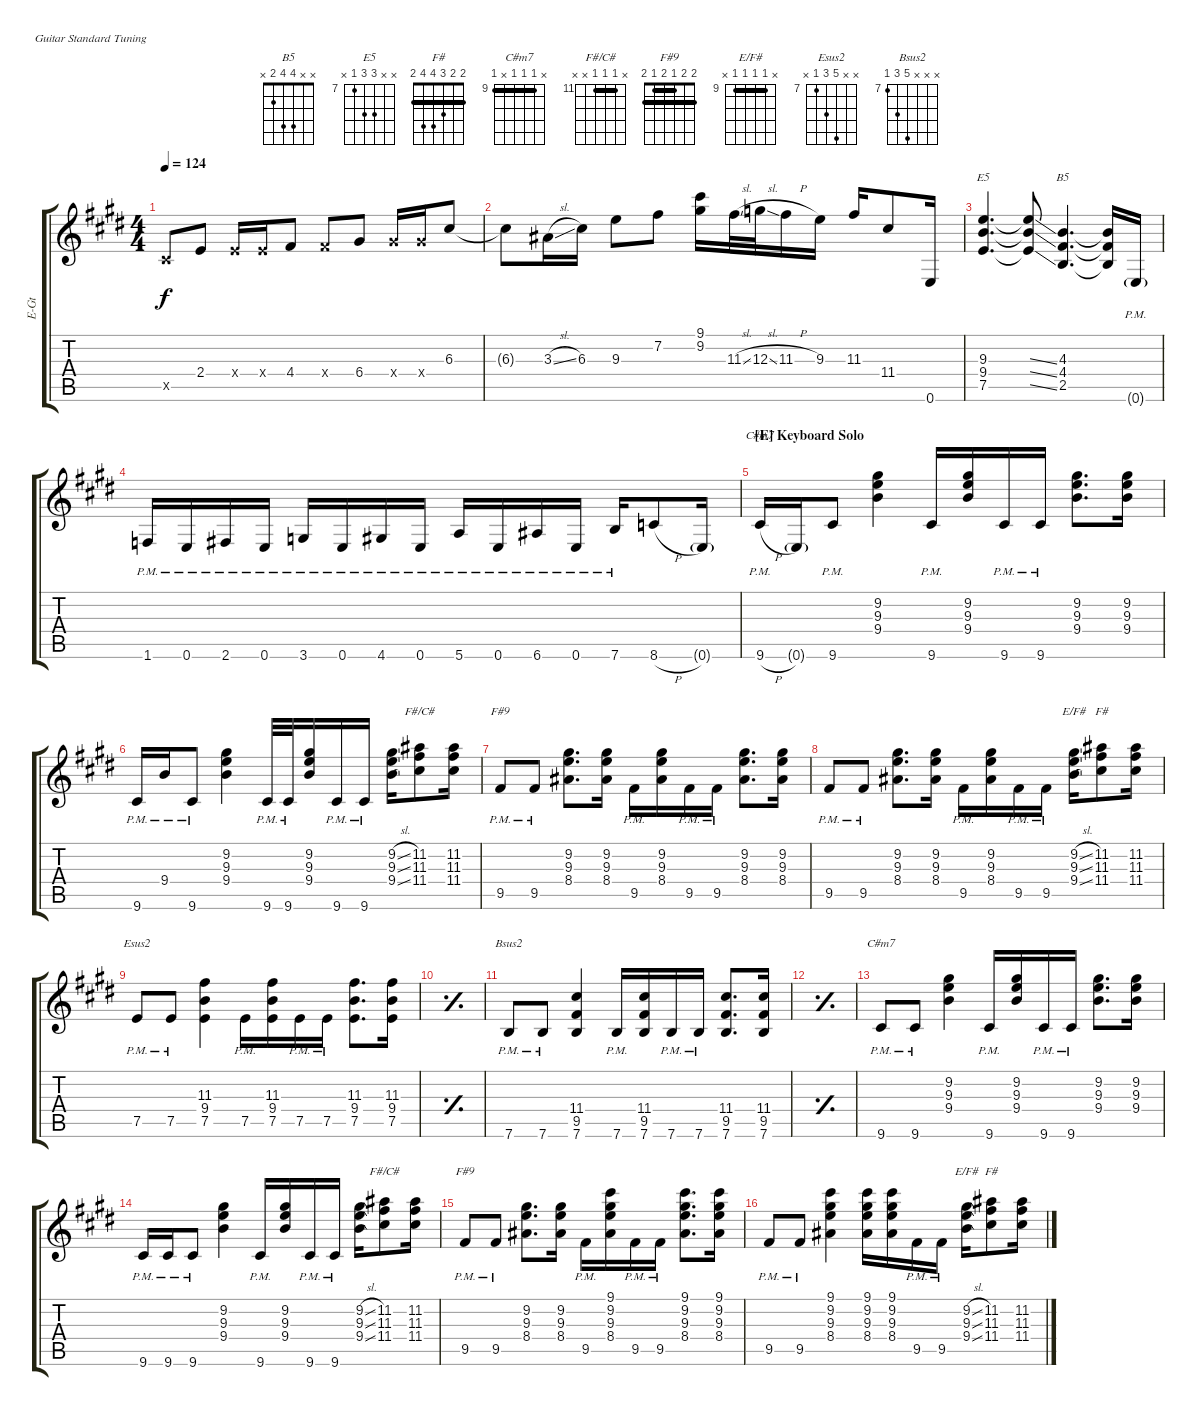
\defaultSystemsLayout 4
\bracketExtendMode groupsimilarinstruments
\otherSystemsTrackNameOrientation horizontal
\track ("Rhythm Guitar I" "E-Gt") {multiBarRest instrument distortionguitar}
\staff {score tabs}
\tuning (E4 B3 G3 D3 A2 E2)
\chord ("B5" x x 4 4 2 x) {showfingering false}
\chord ("E5" x x 9 9 7 x) {firstfret 7 showfingering false}
\chord ("F#" 2 2 3 4 4 2) {showfingering false barre (2 2)}
\chord ("C#m7" x 9 9 9 x 9) {firstfret 9 showfingering false barre (9 9 9)}
\chord ("F#/C#" x 11 11 11 x x) {firstfret 11 showfingering false barre (11 11)}
\chord ("F#9" 2 2 1 2 1 2) {showfingering false barre (1 2)}
\chord ("E/F#" x 9 9 9 9 x) {firstfret 9 showfingering false barre (9 9 9)}
\chord ("Esus2" x x 11 9 7 x) {firstfret 7 showfingering false}
\chord ("Bsus2" x x x 11 9 7) {firstfret 7 showfingering false}
\ts (4 4)
\tempo 124
\clef g2
\ks c#minor
4.5{x acc #}.8{dy f} 2.4{acc forcenatural}.8 2.4{x acc forcenatural}.16 2.4{x acc forcenatural}.16 4.4{acc #}.8 4.4{x acc #}.8 6.4{acc #}.8 6.4{x acc #}.16 6.4{x acc #}.16 6.3{acc #}.8 |
6.3{t acc #}.8 3.3{sl acc #}.16 6.3{acc #}.16 9.3{acc forcenatural}.8 7.2{acc #}.8 (9.2{acc #} 9.1{acc #}).16 11.3{sl acc #}.32 12.3{sl acc forcenatural}.32 11.3{h acc #}.16 9.3{acc forcenatural}.16 11.3{acc #}.16 11.4{acc #}.8 0.6{acc forcenatural}.16 |
(7.5{acc forcenatural} 9.4{acc forcenatural} 9.3{acc forcenatural}).4{d ch "E5"} (7.5{ss t acc forcenatural} 9.4{ss t acc forcenatural} 9.3{ss t acc forcenatural}).8 (4.3{acc forcenatural} 4.4{acc #} 2.5{acc forcenatural}).4{d ch "B5"} (4.3{t acc forcenatural} 4.4{t acc #} 2.5{t acc forcenatural}).16 0.6{g pm acc forcenatural}.16 |
1.6{pm acc forcenatural}.16 0.6{pm acc forcenatural}.16 2.6{pm acc #}.16 0.6{pm acc forcenatural}.16 3.6{pm acc forcenatural}.16 0.6{pm acc forcenatural}.16 4.6{pm acc #}.16 0.6{pm acc forcenatural}.16 5.6{pm acc forcenatural}.16 0.6{pm acc forcenatural}.16 6.6{pm acc #}.16 0.6{pm acc forcenatural}.16 7.6{pm acc forcenatural}.16 8.6{h acc forcenatural}.8 0.6{g acc forcenatural}.16 |
\section ("E" "Keyboard Solo")
9.6{h pm acc #}.16{ch "C#m7"} 0.6{g acc forcenatural}.16 9.6{pm acc #}.8 (9.2{acc #} 9.3{acc forcenatural} 9.4{acc forcenatural}).4 9.6{pm acc #}.16 (9.3{acc forcenatural} 9.4{acc forcenatural} 9.2{acc #}).16 9.6{pm acc #}.16 9.6{pm acc #}.16 (9.4{acc forcenatural} 9.3{acc forcenatural} 9.2{acc #}).8{d} (9.2{acc #} 9.3{acc forcenatural} 9.4{acc forcenatural}).16 |
9.6{pm acc #}.16 9.4{pm acc forcenatural}.16 9.6{pm acc #}.8 (9.2{acc #} 9.3{acc forcenatural} 9.4{acc forcenatural}).4 9.6{pm acc #}.32 9.6{pm acc #}.32 (9.3{acc forcenatural} 9.4{acc forcenatural} 9.2{acc #}).16 9.6{pm acc #}.16 9.6{pm acc #}.16 (9.2{sl acc #} 9.3{sl acc forcenatural} 9.4{sl acc forcenatural}).16 (11.2{acc #} 11.3{acc #} 11.4{acc #}).8{ch "F#/C#"} (11.2{acc #} 11.3{acc #} 11.4{acc #}).16 |
9.5{pm acc #}.8{ch "F#9"} 9.5{pm acc #}.8 (8.4{acc #} 9.3{acc forcenatural} 9.2{acc #}).8{d} (8.4{acc #} 9.3{acc forcenatural} 9.2{acc #}).16 9.5{pm acc #}.16 (9.3{acc forcenatural} 9.2{acc #} 8.4{acc #}).16 9.5{pm acc #}.16 9.5{pm acc #}.16 (9.2{acc #} 9.3{acc forcenatural} 8.4{acc #}).8{d} (9.2{acc #} 9.3{acc forcenatural} 8.4{acc #}).16 |
9.5{pm acc #}.8 9.5{pm acc #}.8 (8.4{acc #} 9.3{acc forcenatural} 9.2{acc #}).8{d} (9.2{acc #} 9.3{acc forcenatural} 8.4{acc #}).16 9.5{pm acc #}.16 (9.3{acc forcenatural} 9.2{acc #} 8.4{acc #}).16 9.5{pm acc #}.16 9.5{pm acc #}.16 (9.2{sl acc #} 9.3{sl acc forcenatural} 9.4{sl acc forcenatural}).16{ch "E/F#"} (11.2{acc #} 11.3{acc #} 11.4{acc #}).8{ch "F#"} (11.2{acc #} 11.3{acc #} 11.4{acc #}).16 |
7.5{pm acc forcenatural}.8{ch "Esus2"} 7.5{pm acc forcenatural}.8 (7.5{acc forcenatural} 9.4{acc forcenatural} 11.3{acc #}).4 7.5{pm acc forcenatural}.16 (7.5{acc forcenatural} 9.4{acc forcenatural} 11.3{acc #}).16 7.5{pm acc forcenatural}.16 7.5{pm acc forcenatural}.16 (7.5{acc forcenatural} 9.4{acc forcenatural} 11.3{acc #}).8{d} (7.5{acc forcenatural} 9.4{acc forcenatural} 11.3{acc #}).16 |
\simile simple
|
\simile none
7.6{pm acc forcenatural}.8{ch "Bsus2"} 7.6{pm acc forcenatural}.8 (7.6{acc forcenatural} 9.5{acc #} 11.4{acc #}).4 7.6{pm acc forcenatural}.16 (7.6{acc forcenatural} 9.5{acc #} 11.4{acc #}).16 7.6{pm acc forcenatural}.16 7.6{pm acc forcenatural}.16 (7.6{acc forcenatural} 9.5{acc #} 11.4{acc #}).8{d} (7.6{acc forcenatural} 9.5{acc #} 11.4{acc #}).16 |
\simile simple
|
\simile none
9.6{pm acc #}.8{ch "C#m7"} 9.6{pm acc #}.8 (9.2{acc #} 9.3{acc forcenatural} 9.4{acc forcenatural}).4 9.6{pm acc #}.16 (9.3{acc forcenatural} 9.4{acc forcenatural} 9.2{acc #}).16 9.6{pm acc #}.16 9.6{pm acc #}.16 (9.4{acc forcenatural} 9.3{acc forcenatural} 9.2{acc #}).8{d} (9.2{acc #} 9.3{acc forcenatural} 9.4{acc forcenatural}).16 |
9.6{pm acc #}.16 9.6{pm acc #}.16 9.6{pm acc #}.8 (9.2{acc #} 9.3{acc forcenatural} 9.4{acc forcenatural}).4 9.6{pm acc #}.16 (9.3{acc forcenatural} 9.4{acc forcenatural} 9.2{acc #}).16 9.6{pm acc #}.16 9.6{pm acc #}.16 (9.2{sl acc #} 9.3{sl acc forcenatural} 9.4{sl acc forcenatural}).16 (11.2{acc #} 11.3{acc #} 11.4{acc #}).8{ch "F#/C#"} (11.2{acc #} 11.3{acc #} 11.4{acc #}).16 |
9.5{pm acc #}.8{ch "F#9"} 9.5{pm acc #}.8 (8.4{acc #} 9.3{acc forcenatural} 9.2{acc #}).8{d} (8.4{acc #} 9.3{acc forcenatural} 9.2{acc #}).16 9.5{pm acc #}.16 (9.3{acc forcenatural} 9.2{acc #} 9.1{acc #} 8.4{acc #}).16 9.5{pm acc #}.16 9.5{pm acc #}.16 (9.1{acc #} 9.2{acc #} 9.3{acc forcenatural} 8.4{acc #}).8{d} (9.1{acc #} 9.2{acc #} 9.3{acc forcenatural} 8.4{acc #}).16 |
9.5{pm acc #}.8 9.5{pm acc #}.8 (8.4{acc #} 9.3{acc forcenatural} 9.2{acc #} 9.1{acc #}).4 (8.4{acc #} 9.3{acc forcenatural} 9.2{acc #} 9.1{acc #}).16 (9.3{acc forcenatural} 9.2{acc #} 9.1{acc #} 8.4{acc #}).16 9.5{pm acc #}.16 9.5{pm acc #}.16 (9.2{sl acc #} 9.3{sl acc forcenatural} 9.4{sl acc forcenatural}).16{ch "E/F#"} (11.2{acc #} 11.3{acc #} 11.4{acc #}).8{ch "F#"} (11.2{acc #} 11.3{acc #} 11.4{acc #}).16
